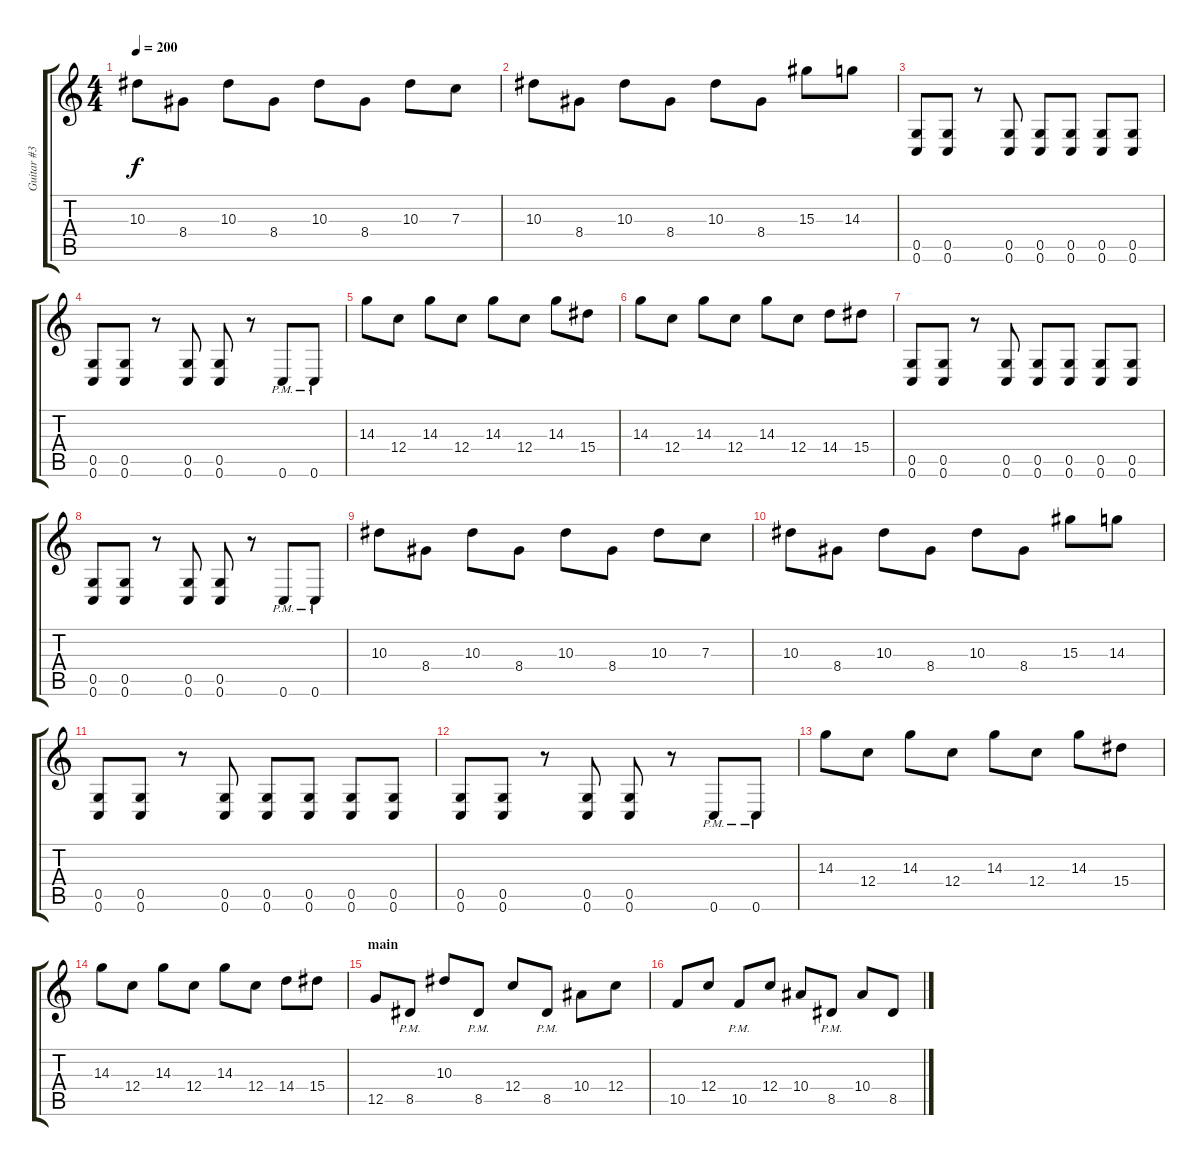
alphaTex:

\track ("Guitar #3" "Guitar #3") {instrument distortionguitar}
\staff {score tabs}
\tuning (D4 A3 F3 C3 G2 C2) {hide}
\ts (4 4)
\tempo 200
\clef g2
\ks c
10.3.8{dy f} 8.4.8 10.3.8 8.4.8 10.3.8 8.4.8 10.3.8 7.3.8 |
10.3.8 8.4.8 10.3.8 8.4.8 10.3.8 8.4.8 15.3.8 14.3.8 |
(0.5 0.6).8 (0.5 0.6).8 r.8 (0.5 0.6).8 (0.5 0.6).8 (0.5 0.6).8 (0.5 0.6).8 (0.5 0.6).8 |
(0.5 0.6).8 (0.5 0.6).8 r.8 (0.5 0.6).8 (0.5 0.6).8 r.8 0.6{pm}.8 0.6{pm}.8 |
14.3.8 12.4.8 14.3.8 12.4.8 14.3.8 12.4.8 14.3.8 15.4.8 |
14.3.8 12.4.8 14.3.8 12.4.8 14.3.8 12.4.8 14.4.8 15.4.8 |
(0.5 0.6).8 (0.5 0.6).8 r.8 (0.5 0.6).8 (0.5 0.6).8 (0.5 0.6).8 (0.5 0.6).8 (0.5 0.6).8 |
(0.5 0.6).8 (0.5 0.6).8 r.8 (0.5 0.6).8 (0.5 0.6).8 r.8 0.6{pm}.8 0.6{pm}.8 |
10.3.8 8.4.8 10.3.8 8.4.8 10.3.8 8.4.8 10.3.8 7.3.8 |
10.3.8 8.4.8 10.3.8 8.4.8 10.3.8 8.4.8 15.3.8 14.3.8 |
(0.5 0.6).8 (0.5 0.6).8 r.8 (0.5 0.6).8 (0.5 0.6).8 (0.5 0.6).8 (0.5 0.6).8 (0.5 0.6).8 |
(0.5 0.6).8 (0.5 0.6).8 r.8 (0.5 0.6).8 (0.5 0.6).8 r.8 0.6{pm}.8 0.6{pm}.8 |
14.3.8 12.4.8 14.3.8 12.4.8 14.3.8 12.4.8 14.3.8 15.4.8 |
14.3.8 12.4.8 14.3.8 12.4.8 14.3.8 12.4.8 14.4.8 15.4.8 |
\section ("" "main")
12.5.8 8.5{pm}.8 10.3.8 8.5{pm}.8 12.4.8 8.5{pm}.8 10.4.8 12.4.8 |
10.5.8 12.4.8 10.5{pm}.8 12.4.8 10.4.8 8.5{pm}.8 10.4.8 8.5.8
